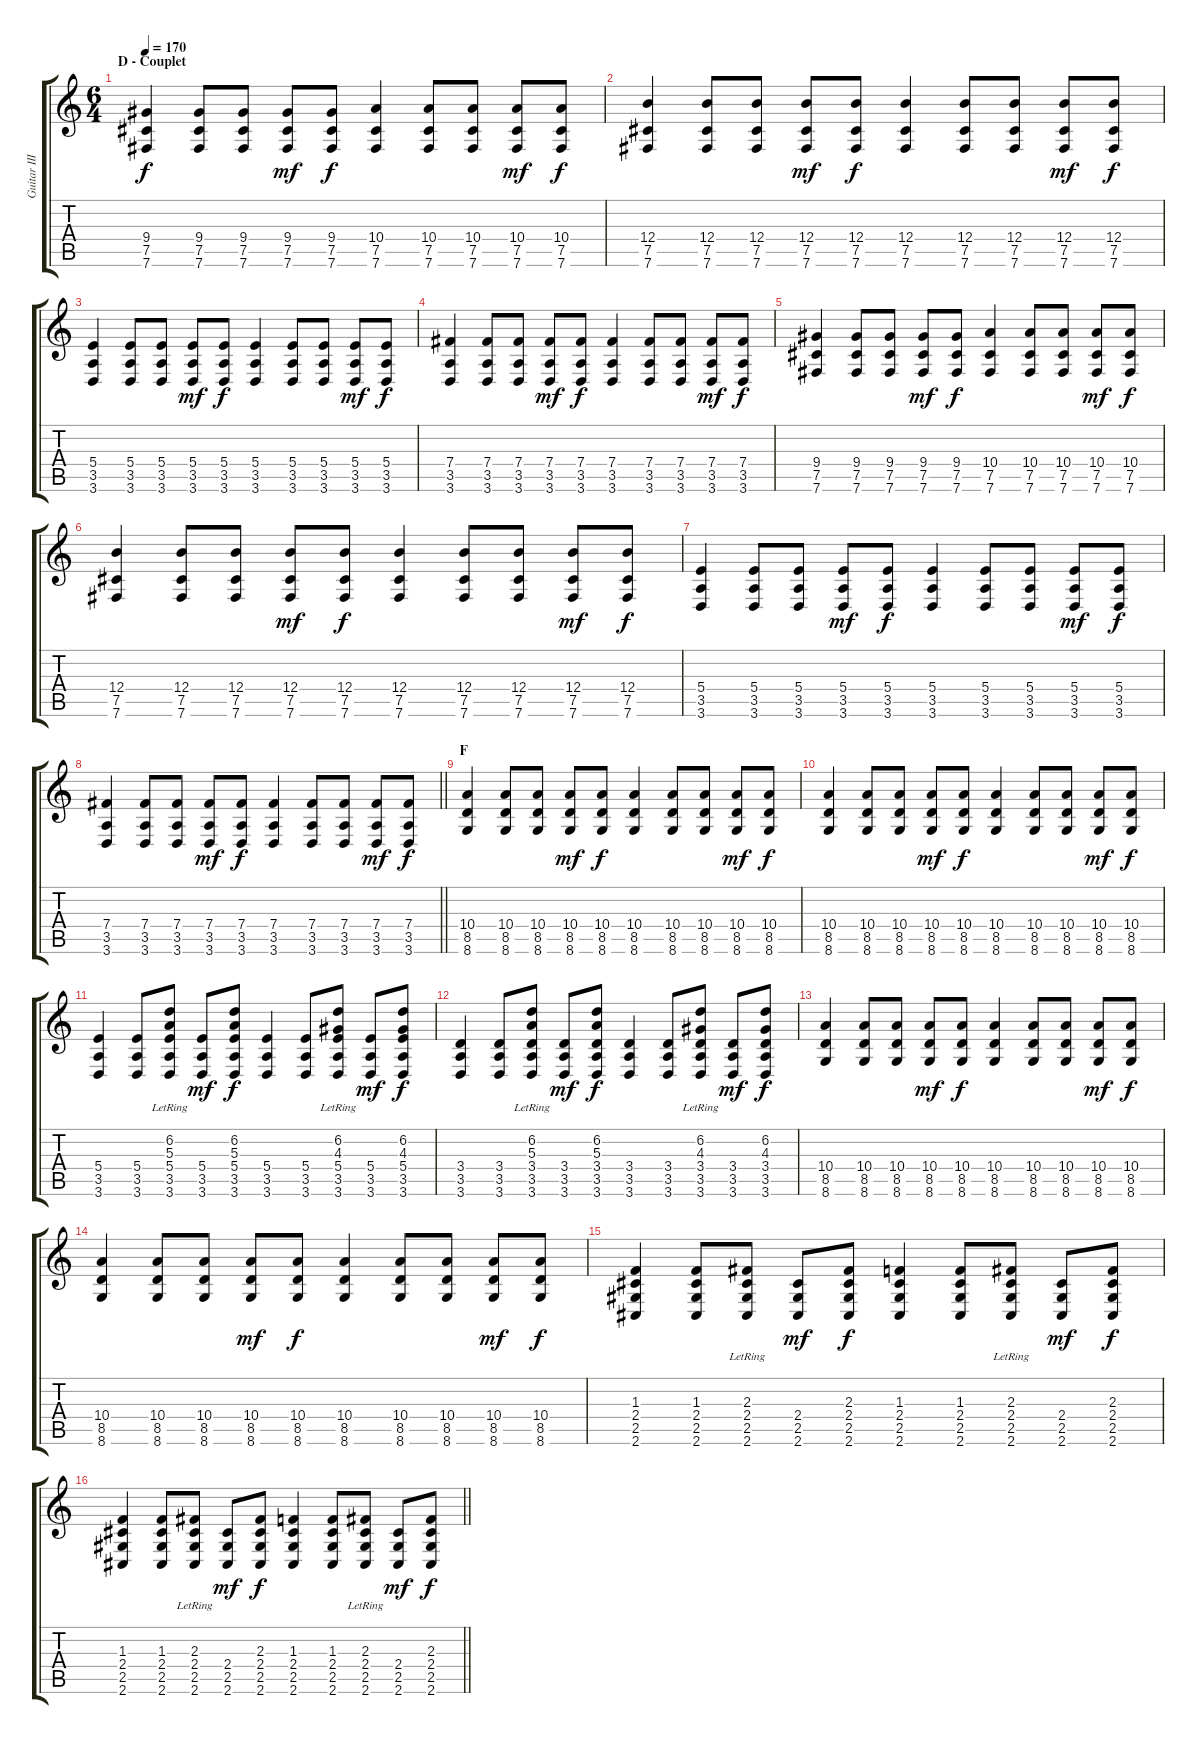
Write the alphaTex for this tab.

\track ("Guitar III" "Guitar III") {instrument acousticguitarsteel}
\staff {score tabs}
\tuning (Db4 Ab3 E3 B2 Gb2 B1) {hide}
\ts (6 4)
\section ("" "D - Couplet")
\tempo 170
\clef g2
\ks c
(9.4 7.5 7.6).4{dy f} (9.4 7.5 7.6).8 (9.4 7.5 7.6).8 (9.4 7.5 7.6).8{dy mf} (9.4 7.5 7.6).8{dy f} (10.4 7.5 7.6).4 (10.4 7.5 7.6).8 (10.4 7.5 7.6).8 (10.4 7.5 7.6).8{dy mf} (10.4 7.5 7.6).8{dy f} |
(12.4 7.5 7.6).4 (12.4 7.5 7.6).8 (12.4 7.5 7.6).8 (12.4 7.5 7.6).8{dy mf} (12.4 7.5 7.6).8{dy f} (12.4 7.5 7.6).4 (12.4 7.5 7.6).8 (12.4 7.5 7.6).8 (12.4 7.5 7.6).8{dy mf} (12.4 7.5 7.6).8{dy f} |
(5.4 3.5 3.6).4 (5.4 3.5 3.6).8 (5.4 3.5 3.6).8 (5.4 3.5 3.6).8{dy mf} (5.4 3.5 3.6).8{dy f} (5.4 3.5 3.6).4 (5.4 3.5 3.6).8 (5.4 3.5 3.6).8 (5.4 3.5 3.6).8{dy mf} (5.4 3.5 3.6).8{dy f} |
(7.4 3.5 3.6).4 (7.4 3.5 3.6).8 (7.4 3.5 3.6).8 (7.4 3.5 3.6).8{dy mf} (7.4 3.5 3.6).8{dy f} (7.4 3.5 3.6).4 (7.4 3.5 3.6).8 (7.4 3.5 3.6).8 (7.4 3.5 3.6).8{dy mf} (7.4 3.5 3.6).8{dy f} |
(9.4 7.5 7.6).4 (9.4 7.5 7.6).8 (9.4 7.5 7.6).8 (9.4 7.5 7.6).8{dy mf} (9.4 7.5 7.6).8{dy f} (10.4 7.5 7.6).4 (10.4 7.5 7.6).8 (10.4 7.5 7.6).8 (10.4 7.5 7.6).8{dy mf} (10.4 7.5 7.6).8{dy f} |
(12.4 7.5 7.6).4 (12.4 7.5 7.6).8 (12.4 7.5 7.6).8 (12.4 7.5 7.6).8{dy mf} (12.4 7.5 7.6).8{dy f} (12.4 7.5 7.6).4 (12.4 7.5 7.6).8 (12.4 7.5 7.6).8 (12.4 7.5 7.6).8{dy mf} (12.4 7.5 7.6).8{dy f} |
(5.4 3.5 3.6).4 (5.4 3.5 3.6).8 (5.4 3.5 3.6).8 (5.4 3.5 3.6).8{dy mf} (5.4 3.5 3.6).8{dy f} (5.4 3.5 3.6).4 (5.4 3.5 3.6).8 (5.4 3.5 3.6).8 (5.4 3.5 3.6).8{dy mf} (5.4 3.5 3.6).8{dy f} |
\barLineRight lightlight
(7.4 3.5 3.6).4 (7.4 3.5 3.6).8 (7.4 3.5 3.6).8 (7.4 3.5 3.6).8{dy mf} (7.4 3.5 3.6).8{dy f} (7.4 3.5 3.6).4 (7.4 3.5 3.6).8 (7.4 3.5 3.6).8 (7.4 3.5 3.6).8{dy mf} (7.4 3.5 3.6).8{dy f} |
\section ("" "F")
(10.4 8.5 8.6).4 (10.4 8.5 8.6).8 (10.4 8.5 8.6).8 (10.4 8.5 8.6).8{dy mf} (10.4 8.5 8.6).8{dy f} (10.4 8.5 8.6).4 (10.4 8.5 8.6).8 (10.4 8.5 8.6).8 (10.4 8.5 8.6).8{dy mf} (10.4 8.5 8.6).8{dy f} |
(10.4 8.5 8.6).4 (10.4 8.5 8.6).8 (10.4 8.5 8.6).8 (10.4 8.5 8.6).8{dy mf} (10.4 8.5 8.6).8{dy f} (10.4 8.5 8.6).4 (10.4 8.5 8.6).8 (10.4 8.5 8.6).8 (10.4 8.5 8.6).8{dy mf} (10.4 8.5 8.6).8{dy f} |
(5.4 3.5 3.6).4 (5.4 3.5 3.6).8 (6.2{lr} 5.3{lr} 5.4 3.5 3.6).8 (5.4 3.5 3.6).8{dy mf} (6.2 5.3 5.4 3.5 3.6).8{dy f} (5.4 3.5 3.6).4 (5.4 3.5 3.6).8 (6.2{lr} 4.3{lr} 5.4 3.5 3.6).8 (5.4 3.5 3.6).8{dy mf} (6.2 4.3 5.4 3.5 3.6).8{dy f} |
(3.4 3.5 3.6).4 (3.4 3.5 3.6).8 (6.2{lr} 5.3{lr} 3.4 3.5 3.6).8 (3.4 3.5 3.6).8{dy mf} (6.2 5.3 3.4 3.5 3.6).8{dy f} (3.4 3.5 3.6).4 (3.4 3.5 3.6).8 (6.2{lr} 4.3{lr} 3.4 3.5 3.6).8 (3.4 3.5 3.6).8{dy mf} (6.2 4.3 3.4 3.5 3.6).8{dy f} |
(10.4 8.5 8.6).4 (10.4 8.5 8.6).8 (10.4 8.5 8.6).8 (10.4 8.5 8.6).8{dy mf} (10.4 8.5 8.6).8{dy f} (10.4 8.5 8.6).4 (10.4 8.5 8.6).8 (10.4 8.5 8.6).8 (10.4 8.5 8.6).8{dy mf} (10.4 8.5 8.6).8{dy f} |
(10.4 8.5 8.6).4 (10.4 8.5 8.6).8 (10.4 8.5 8.6).8 (10.4 8.5 8.6).8{dy mf} (10.4 8.5 8.6).8{dy f} (10.4 8.5 8.6).4 (10.4 8.5 8.6).8 (10.4 8.5 8.6).8 (10.4 8.5 8.6).8{dy mf} (10.4 8.5 8.6).8{dy f} |
(1.3 2.4 2.5 2.6).4 (1.3 2.4 2.5 2.6).8 (2.3{lr} 2.4 2.5 2.6).8 (2.4 2.5 2.6).8{dy mf} (2.3 2.4 2.5 2.6).8{dy f} (1.3 2.4 2.5 2.6).4 (1.3 2.4 2.5 2.6).8 (2.3{lr} 2.4 2.5 2.6).8 (2.4 2.5 2.6).8{dy mf} (2.3 2.4 2.5 2.6).8{dy f} |
\barLineRight lightlight
(1.3 2.4 2.5 2.6).4 (1.3 2.4 2.5 2.6).8 (2.3{lr} 2.4 2.5 2.6).8 (2.4 2.5 2.6).8{dy mf} (2.3 2.4 2.5 2.6).8{dy f} (1.3 2.4 2.5 2.6).4 (1.3 2.4 2.5 2.6).8 (2.3{lr} 2.4 2.5 2.6).8 (2.4 2.5 2.6).8{dy mf} (2.3 2.4 2.5 2.6).8{dy f}
